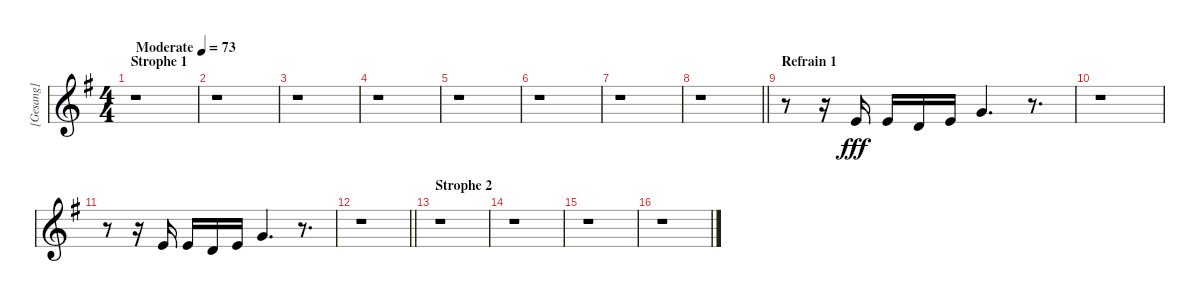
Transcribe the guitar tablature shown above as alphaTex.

\track ("[Gesang]" "[Gesang]") {instrument baritonesax}
\staff {score}
\tuning (E4 B3 G3 D3 A2 E2) {hide}
\ts (4 4)
\section ("" "Strophe 1")
\tempo (73 "Moderate")
\clef g2
\ks eminor
r.1{dy fff instrument baritonesax} |
r.1 |
r.1 |
r.1 |
r.1 |
r.1 |
r.1 |
\barLineRight lightlight
r.1 |
\section ("" "Refrain 1")
r.8 r.16 5.2.16{balance 14} 5.2.16 3.2.16 5.2.16 3.1.4{d} r.8{d} |
r.1 |
r.8 r.16 5.2.16 5.2.16 3.2.16 5.2.16 3.1.4{d} r.8{d} |
\barLineRight lightlight
r.1 |
\section ("" "Strophe 2")
r.1 |
r.1 |
r.1 |
r.1
